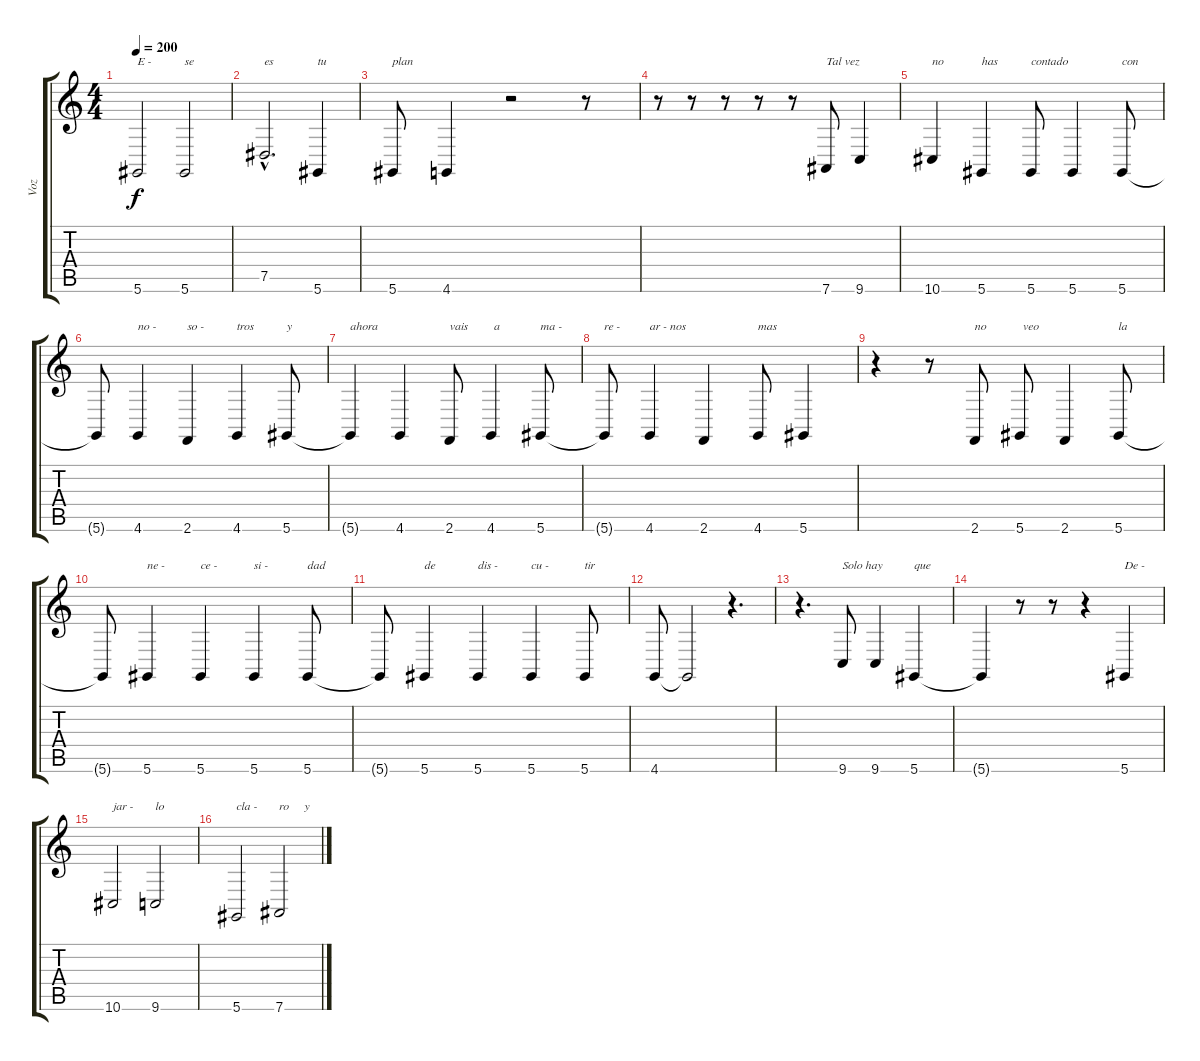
\track ("Voz" "Voz") {instrument oboe}
\staff {score tabs}
\tuning (Eb4 Bb3 Gb3 Db3 Ab2 Eb2) {hide}
\ts (4 4)
\tempo 200
\clef g2
\ks c
5.6.2{txt "E -" dy f} 5.6.2{txt "se"} |
7.5{hac}.2{d txt "es"} 5.6.4{txt "tu"} |
5.6.8{txt "plan"} 4.6.4 r.2 r.8 |
r.8 r.8 r.8 r.8 r.8 7.6.8{txt "Tal vez"} 9.6.4 |
10.6.4{txt "no"} 5.6.4{txt "has"} 5.6.8{txt "contado"} 5.6.4 5.6.8{txt "con"} |
5.6{t}.8 4.6.4{txt "no -"} 2.6.4{txt "so -"} 4.6.4{txt "tros"} 5.6.8{txt "y"} |
5.6{t}.4{txt "ahora"} 4.6.4 2.6.8{txt "vais"} 4.6.4{txt " a"} 5.6.8{txt "ma -"} |
5.6{t}.8{txt "re -"} 4.6.4{txt "ar - nos"} 2.6.4 4.6.8{txt "mas"} 5.6.4 |
r.4 r.8 2.6.8{txt "no"} 5.6.8{txt " veo"} 2.6.4 5.6.8{txt "la"} |
5.6{t}.8 5.6.4{txt "ne -"} 5.6.4{txt "ce -"} 5.6.4{txt "si -"} 5.6.8{txt "dad"} |
5.6{t}.8 5.6.4{txt "de"} 5.6.4{txt "dis -"} 5.6.4{txt "cu -"} 5.6.8{txt "tir"} |
4.6.8 4.6{t}.2 r.4{d} |
r.4{d} 9.6.8{txt "Solo hay"} 9.6.4 5.6.4{txt "que"} |
5.6{t}.4 r.8 r.8 r.4 5.6.4{txt "De -"} |
10.6.2{txt "jar -"} 9.6.2{txt "lo"} |
5.6.2{txt "cla -"} 7.6.2{txt "ro     y"}
